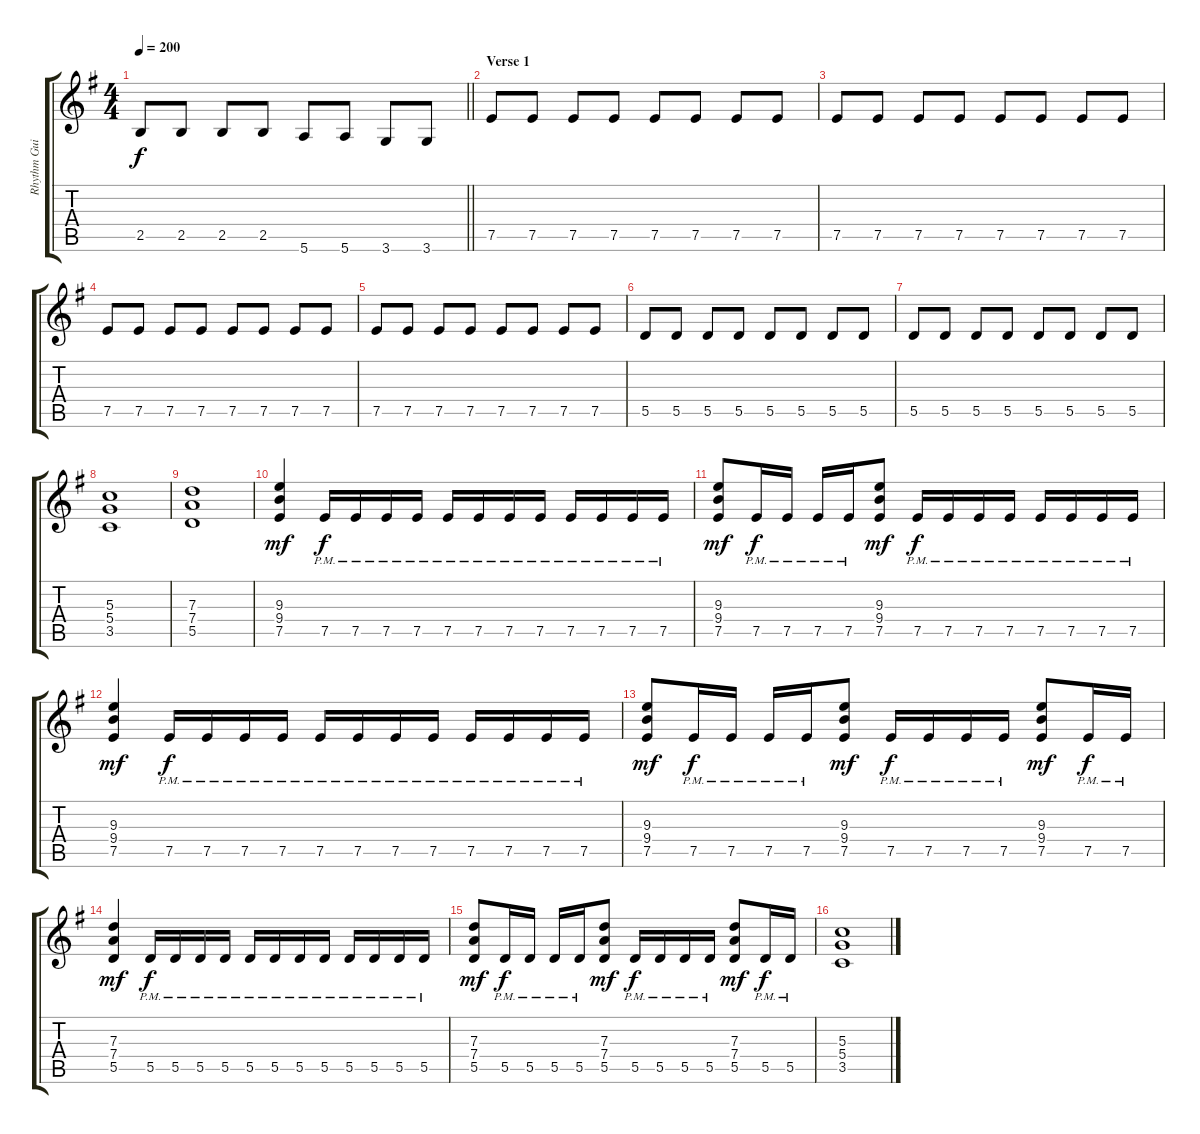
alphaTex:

\track ("Rhythm Guitar 2" "Rhythm Gui") {instrument distortionguitar}
\staff {score tabs}
\tuning (E4 B3 G3 D3 A2 E2) {hide}
\ts (4 4)
\tempo 200
\clef g2
\barLineRight lightlight
\ks g
2.5.8{dy f} 2.5.8 2.5.8 2.5.8 5.6.8 5.6.8 3.6.8 3.6.8 |
\section ("" "Verse 1")
7.5.8 7.5.8 7.5.8 7.5.8 7.5.8 7.5.8 7.5.8 7.5.8 |
7.5.8 7.5.8 7.5.8 7.5.8 7.5.8 7.5.8 7.5.8 7.5.8 |
7.5.8 7.5.8 7.5.8 7.5.8 7.5.8 7.5.8 7.5.8 7.5.8 |
7.5.8 7.5.8 7.5.8 7.5.8 7.5.8 7.5.8 7.5.8 7.5.8 |
5.5.8 5.5.8 5.5.8 5.5.8 5.5.8 5.5.8 5.5.8 5.5.8 |
5.5.8 5.5.8 5.5.8 5.5.8 5.5.8 5.5.8 5.5.8 5.5.8 |
(5.3 5.4 3.5).1 |
(7.3 7.4 5.5).1 |
(9.3 9.4 7.5).4{dy mf} 7.5{pm}.16{dy f} 7.5{pm}.16 7.5{pm}.16 7.5{pm}.16 7.5{pm}.16 7.5{pm}.16 7.5{pm}.16 7.5{pm}.16 7.5{pm}.16 7.5{pm}.16 7.5{pm}.16 7.5{pm}.16 |
(9.3 9.4 7.5).8{dy mf} 7.5{pm}.16{dy f} 7.5{pm}.16 7.5{pm}.16 7.5{pm}.16 (9.3 9.4 7.5).8{dy mf} 7.5{pm}.16{dy f} 7.5{pm}.16 7.5{pm}.16 7.5{pm}.16 7.5{pm}.16 7.5{pm}.16 7.5{pm}.16 7.5{pm}.16 |
(9.3 9.4 7.5).4{dy mf} 7.5{pm}.16{dy f} 7.5{pm}.16 7.5{pm}.16 7.5{pm}.16 7.5{pm}.16 7.5{pm}.16 7.5{pm}.16 7.5{pm}.16 7.5{pm}.16 7.5{pm}.16 7.5{pm}.16 7.5{pm}.16 |
(9.3 9.4 7.5).8{dy mf} 7.5{pm}.16{dy f} 7.5{pm}.16 7.5{pm}.16 7.5{pm}.16 (9.3 9.4 7.5).8{dy mf} 7.5{pm}.16{dy f} 7.5{pm}.16 7.5{pm}.16 7.5{pm}.16 (9.3 9.4 7.5).8{dy mf} 7.5{pm}.16{dy f} 7.5{pm}.16 |
(7.3 7.4 5.5).4{dy mf} 5.5{pm}.16{dy f} 5.5{pm}.16 5.5{pm}.16 5.5{pm}.16 5.5{pm}.16 5.5{pm}.16 5.5{pm}.16 5.5{pm}.16 5.5{pm}.16 5.5{pm}.16 5.5{pm}.16 5.5{pm}.16 |
(7.3 7.4 5.5).8{dy mf} 5.5{pm}.16{dy f} 5.5{pm}.16 5.5{pm}.16 5.5{pm}.16 (7.3 7.4 5.5).8{dy mf} 5.5{pm}.16{dy f} 5.5{pm}.16 5.5{pm}.16 5.5{pm}.16 (7.3 7.4 5.5).8{dy mf} 5.5{pm}.16{dy f} 5.5{pm}.16 |
(5.3 5.4 3.5).1
